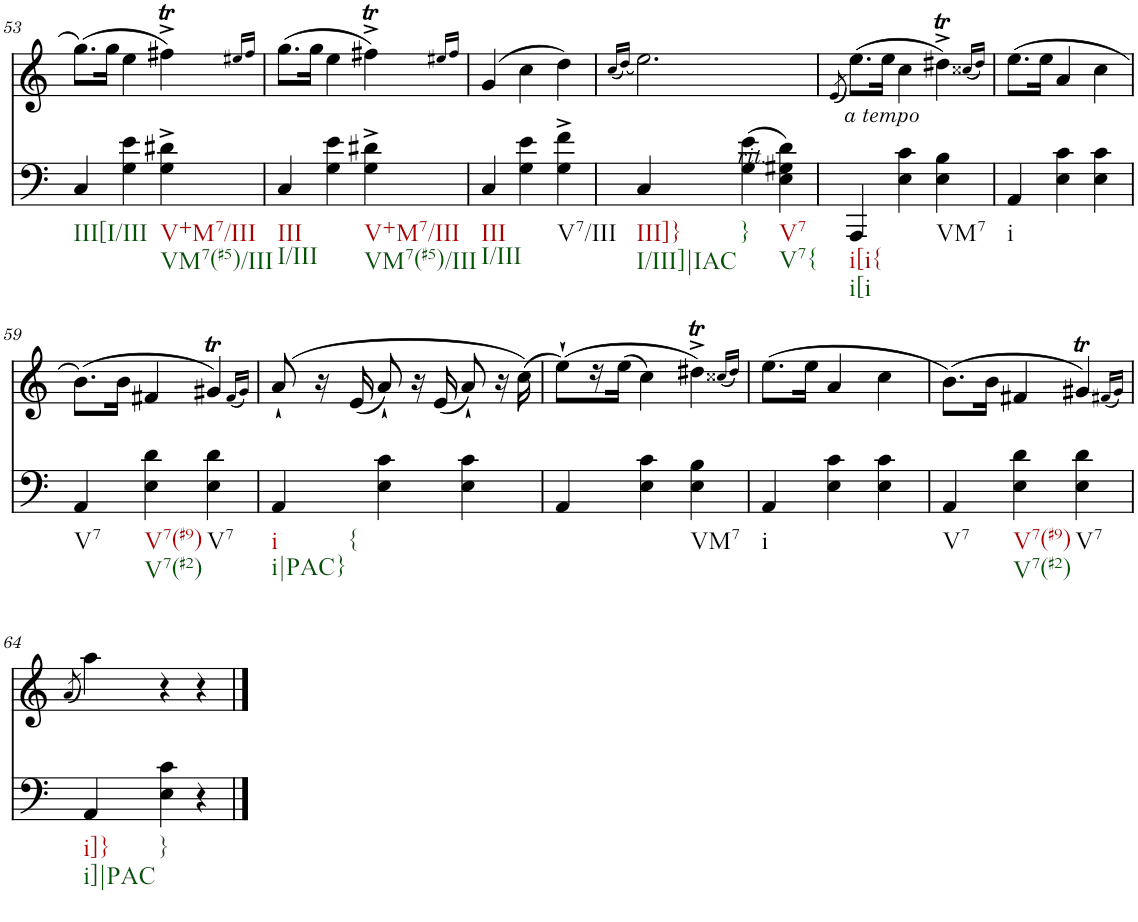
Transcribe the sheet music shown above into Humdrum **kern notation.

**kern	**kern
*part2	*part1
*staff2	*staff1
*I"piano	*I"piano
*I'Pno	*I'Pno
!!LO:PB:g=z
*clefF4	*clefG2
*k[]	*k[]
*M3/4	*M3/4
=53	=53
!LO:TX:b:t=III[I/III	!
4C/	(8.gg\L
.	16gg\Jk
4G\ 4e\	4ee\
!LO:TX:b:t=V+M7/III	!
!LO:TX:b:t=VM7(#5)/III	!
4G\^ 4d#X\^	4ff#Xt^\)
.	16qee#X/LL
.	16qff#/JJ
=54	=54
!LO:TX:b:t=III	!
!LO:TX:b:t=I/III	!
4C/	(8.gg\L
.	16gg\Jk
4G\ 4e\	4ee\
!LO:TX:b:t=V+M7/III	!
!LO:TX:b:t=VM7(#5)/III	!
4G\^ 4d#X\^	4ff#Xt^\)
.	16qee#X/LL
.	16qff#/JJ
=55	=55
!LO:TX:b:t=III	!
!LO:TX:b:t=I/III	!
4C/	(4g/
4G\ 4e\	4cc\
!LO:TX:b:t=V7/III	!
4G\^ 4f\^	4dd\)
=56	=56
.	(16qcc/LL
.	(16qdd/JJ)
!LO:TX:b:t=III]}	!
!LO:TX:b:t=I/III]|IAC	!
4C/	2.ee\)
!LO:TX:b:i:t=rit.	!
!LO:TX:b:t=}	!
(4G\ 4e\	.
!LO:TX:b:t=V7	!
!LO:TX:b:t=V7{	!
4E\ 4G#X\ 4d\)	.
=57	=57
.	(8qe/
!	!LO:TX:b:i:t=a tempo
!LO:TX:b:t=i[i{	!
!LO:TX:b:t=i[i	!
4AAA/	(8.ee\L)
.	16ee\Jk
4E\ 4c\	4cc\
!LO:TX:b:t=VM7	!
4E\ 4B\	4dd#Xt^\)
.	(16qcc##X/LL
.	16qdd#/JJ)
=58	=58
!LO:TX:b:t=i	!
4AA/	(8.ee\L
.	16ee\Jk
4E\ 4c\	4a/
4E\ 4c\	4cc\
!!LO:LB:g=z
=59	=59
!LO:TX:b:t=V7	!
4AA/	(8.b\L)
.	16b\Jk
!LO:TX:b:t=V7(#9)	!
!LO:TX:b:t=V7(#2)	!
4E\ 4d\	4f#X/
!LO:TX:b:t=V7	!
4E\ 4d\	4g#Xt/)
.	(16qf#/LL
.	16qg#/JJ)
=60	=60
!LO:TX:b:t=i	!
!LO:TX:b:t=i|PAC}	!
!LO:TX:b:t={	!
4AA/	(8a`/
.	16r
.	(16e/
4E\ 4c\	8a`/)
.	16r
.	(16e/
4E\ 4c\	8a`/)
.	16r
.	(16cc\)
=61	=61
4AA/	(8ee`\L)
.	16r
.	(16ee\JJ
4E\ 4c\	4cc\)
!LO:TX:b:t=VM7	!
4E\ 4B\	4dd#Xt^\)
.	(16qcc##X/LL
.	16qdd#/JJ)
=62	=62
!LO:TX:b:t=i	!
4AA/	(8.ee\L
.	16ee\Jk
4E\ 4c\	4a/
4E\ 4c\	4cc\
=63	=63
!LO:TX:b:t=V7	!
4AA/	(8.b\L)
.	16b\Jk
!LO:TX:b:t=V7(#9)	!
!LO:TX:b:t=V7(#2)	!
4E\ 4d\	4f#X/
!LO:TX:b:t=V7	!
4E\ 4d\	4g#Xt/)
.	(16qf#X/LL
.	16qg#/JJ)
!!LO:LB:g=z
=64	=64
.	(8qa/
!LO:TX:b:t=i]}	!
!LO:TX:b:t=i]|PAC	!
4AA/	4aa\)
!LO:TX:b:t=}	!
4E\ 4c\	4r
4r	4r
==	==
*-	*-
